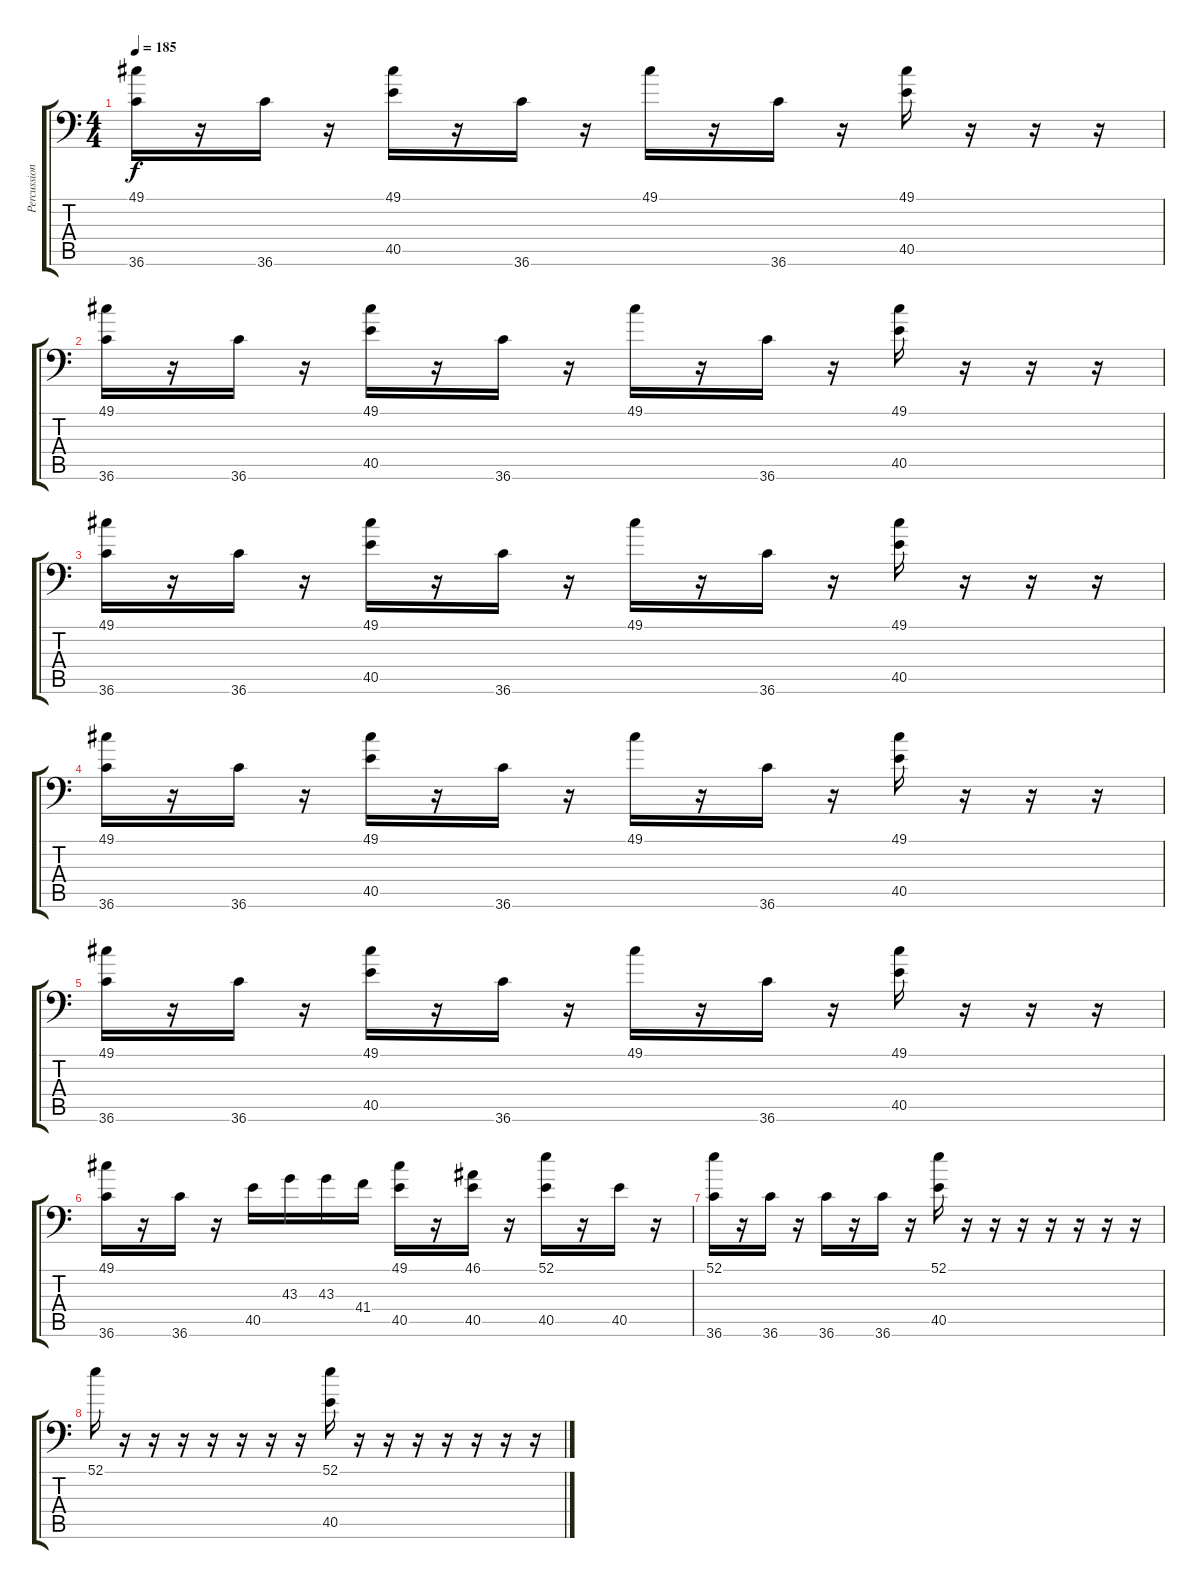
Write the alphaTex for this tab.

\track ("Percussion" "Percussion") {instrument acousticgrandpiano}
\staff {score tabs}
\tuning (C-1 C-1 C-1 C-1 C-1 C-1) {hide}
\ts (4 4)
\tempo 185
\clef f4
\ks c
(49.1 36.6).16{dy f} r.16 36.6.16 r.16 (49.1 40.5).16 r.16 36.6.16 r.16 49.1.16 r.16 36.6.16 r.16 (49.1 40.5).16 r.16 r.16 r.16 |
(49.1 36.6).16 r.16 36.6.16 r.16 (49.1 40.5).16 r.16 36.6.16 r.16 49.1.16 r.16 36.6.16 r.16 (49.1 40.5).16 r.16 r.16 r.16 |
(49.1 36.6).16 r.16 36.6.16 r.16 (49.1 40.5).16 r.16 36.6.16 r.16 49.1.16 r.16 36.6.16 r.16 (49.1 40.5).16 r.16 r.16 r.16 |
(49.1 36.6).16 r.16 36.6.16 r.16 (49.1 40.5).16 r.16 36.6.16 r.16 49.1.16 r.16 36.6.16 r.16 (49.1 40.5).16 r.16 r.16 r.16 |
(49.1 36.6).16 r.16 36.6.16 r.16 (49.1 40.5).16 r.16 36.6.16 r.16 49.1.16 r.16 36.6.16 r.16 (49.1 40.5).16 r.16 r.16 r.16 |
(49.1 36.6).16 r.16 36.6.16 r.16 40.5.16 43.3.16 43.3.16 41.4.16 (49.1 40.5).16 r.16 (46.1 40.5).16 r.16 (52.1 40.5).16 r.16 40.5.16 r.16 |
(52.1 36.6).16 r.16 36.6.16 r.16 36.6.16 r.16 36.6.16 r.16 (52.1 40.5).16 r.16 r.16 r.16 r.16 r.16 r.16 r.16 |
52.1.16 r.16 r.16 r.16 r.16 r.16 r.16 r.16 (52.1 40.5).16 r.16 r.16 r.16 r.16 r.16 r.16 r.16
